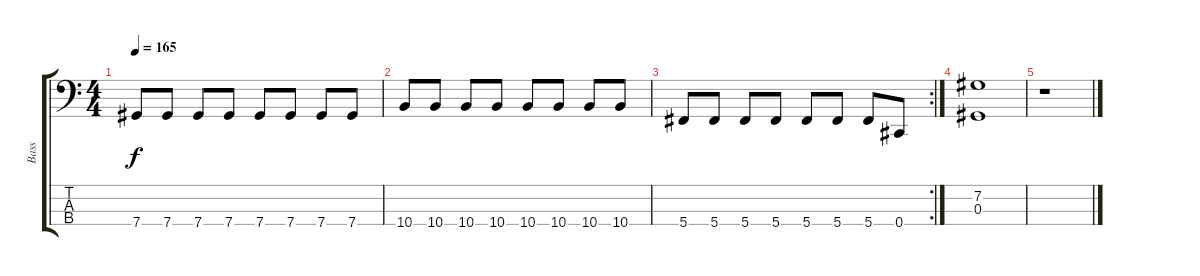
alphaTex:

\track ("Bass" "Bass") {instrument electricbasspick}
\staff {score tabs}
\tuning (Gb2 Db2 Ab1 Db1) {hide}
\ts (4 4)
\tempo 165
\clef f4
\ks c
7.4.8{dy f} 7.4.8 7.4.8 7.4.8 7.4.8 7.4.8 7.4.8 7.4.8 |
10.4.8 10.4.8 10.4.8 10.4.8 10.4.8 10.4.8 10.4.8 10.4.8 |
\rc 2
5.4.8 5.4.8 5.4.8 5.4.8 5.4.8 5.4.8 5.4.8 0.4.8 |
(7.2 0.3).1 |
r.1
